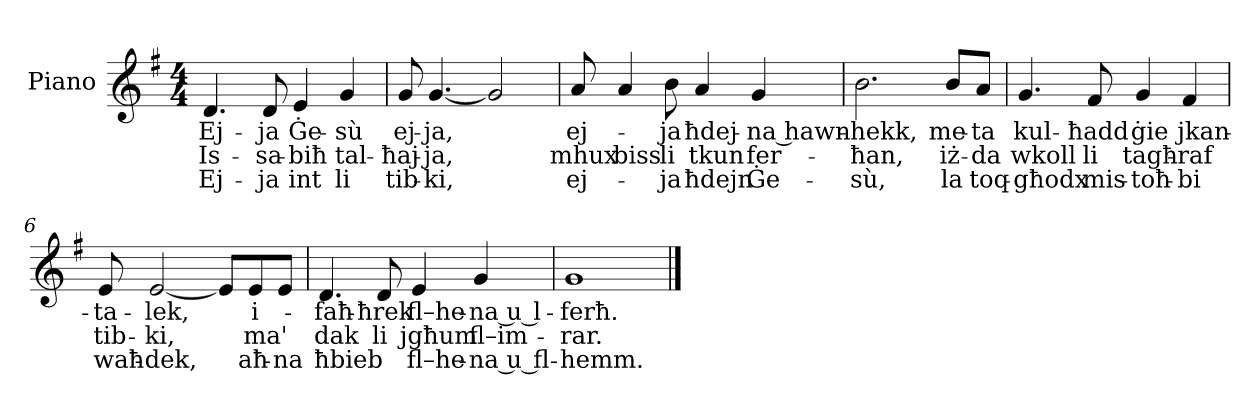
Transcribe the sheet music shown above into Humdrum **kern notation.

**kern	**text	**text	**text
*part1	*part1	*part1	*part1
*staff1	*staff1	*staff1	*staff1
*I"Piano	*	*	*
*I'Pno.	*	*	*
*clefG2	*	*	*
*k[f#]	*	*	*
*M4/4	*	*	*
=1	=1	=1	=1
4.d/	Ej-	Is-	Ej-
8d/	-ja	-sa-	-ja
4e/	Ġe-	-biħ	int
4g/	-sù	tal-	li
=2	=2	=2	=2
8g/	ej-	-ħaj-	tib-
[4.g/	-ja,	-ja,	-ki,
2g/]	.	.	.
=3	=3	=3	=3
8a/	ej-	mhux	ej-
4a/	.	biss	.
8b\	-ja	li	-ja
4a/	ħdej-	tkun	ħdejn
4g/	-na hawn-	fer-	Ġe-
=4	=4	=4	=4
2.b\	-hekk,	-ħan,	-sù,
8b/L	me-	iż-	la
8a/J	-ta	-da	toq-
!!LO:LB:g=z
=5	=5	=5	=5
4.g/	kul-	wkoll	-għodx
8f#/	-ħadd	li	mis-
4g/	ġie	tagħ-	-toħ-
4f#/	jkan-	-raf	-bi
=6	=6	=6	=6
8e/	-ta-	tib-	waħ-
[2e/	-lek,	-ki,	-dek,
8e/L]	.	.	.
8e/	i-	ma'	aħ-
8e/J	.	.	-na
=7	=7	=7	=7
4.d/	-faħ-	dak	ħbieb
8d/	-ħrek	li	.
4e/	fl–he-	jgħum	fl–he-
4g/	-na u l-	fl–im-	-na u fl-
=8	=8	=8	=8
1g	-ferħ.	-rar.	-hemm.
==	==	==	==
*-	*-	*-	*-
